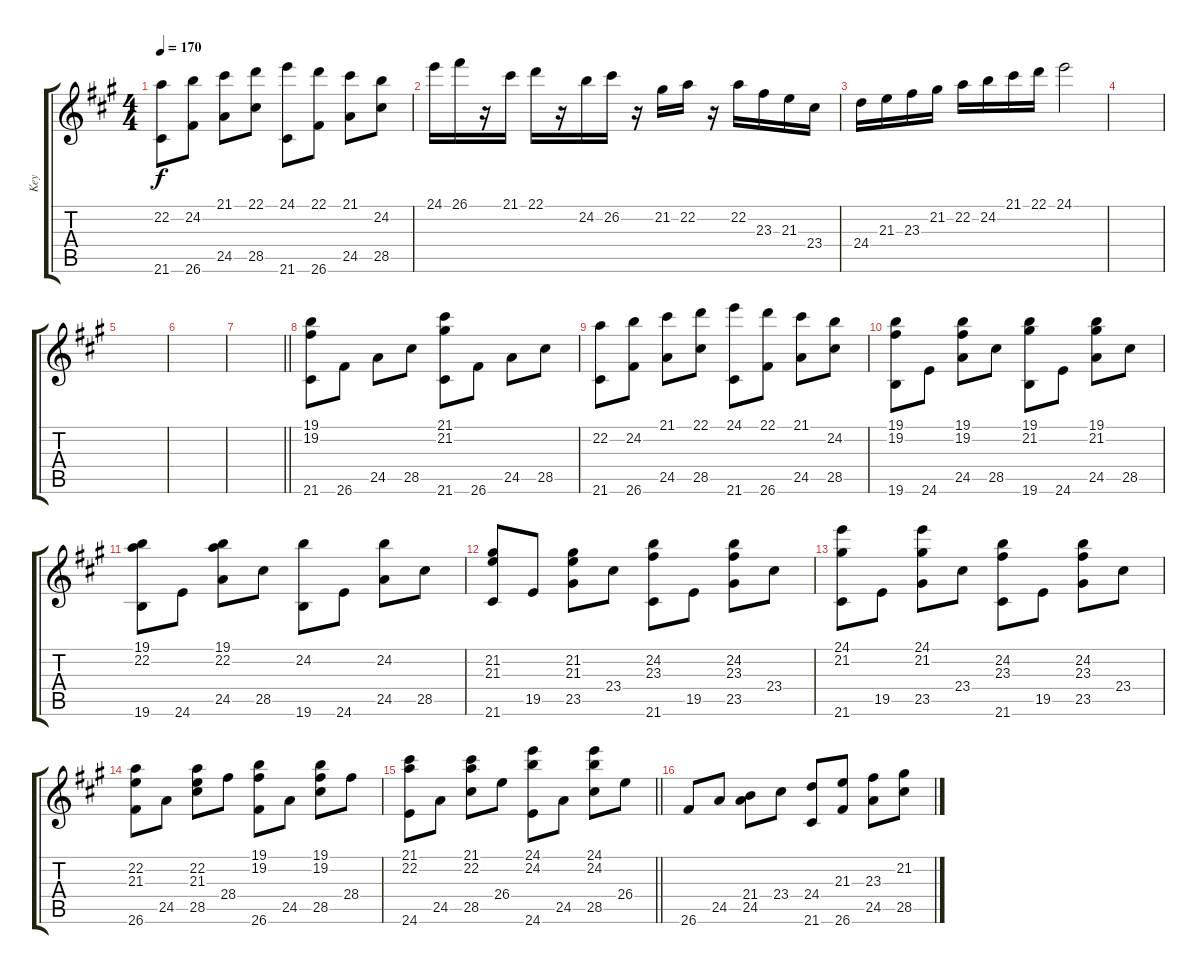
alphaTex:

\track ("Key" "Key") {instrument acousticgrandpiano}
\staff {score tabs}
\tuning (E4 B3 G3 D3 A2 E2) {hide}
\ts (4 4)
\tempo 170
\clef g2
\ks f#minor
(22.2 21.6).8{dy f} (24.2 26.6).8 (21.1 24.5).8 (22.1 28.5).8 (24.1 21.6).8 (22.1 26.6).8 (21.1 24.5).8 (24.2 28.5).8 |
24.1.16 26.1.16 r.16 21.1.16 22.1.16 r.16 24.2.16 26.2.16 r.16 21.2.16 22.2.16 r.16 22.2.16 23.3.16 21.3.16 23.4.16 |
24.4.16 21.3.16 23.3.16 21.2.16 22.2.16 24.2.16 21.1.16 22.1.16 24.1.2 |
|
|
|
\barLineRight lightlight
|
(19.1 19.2 21.6).8 26.6.8 24.5.8 28.5.8 (21.1 21.2 21.6).8 26.6.8 24.5.8 28.5.8 |
(22.2 21.6).8 (24.2 26.6).8 (21.1 24.5).8 (22.1 28.5).8 (24.1 21.6).8 (22.1 26.6).8 (21.1 24.5).8 (24.2 28.5).8 |
(19.1 19.2 19.6).8 24.6.8 (19.1 19.2 24.5).8 28.5.8 (19.1 21.2 19.6).8 24.6.8 (19.1 21.2 24.5).8 28.5.8 |
(19.1 22.2 19.6).8 24.6.8 (19.1 22.2 24.5).8 28.5.8 (24.2 19.6).8 24.6.8 (24.2 24.5).8 28.5.8 |
(21.2 21.3 21.6).8 19.5.8 (21.2 21.3 23.5).8 23.4.8 (24.2 23.3 21.6).8 19.5.8 (24.2 23.3 23.5).8 23.4.8 |
(24.1 21.2 21.6).8 19.5.8 (24.1 21.2 23.5).8 23.4.8 (24.2 23.3 21.6).8 19.5.8 (24.2 23.3 23.5).8 23.4.8 |
(22.2 21.3 26.6).8 24.5.8 (22.2 21.3 28.5).8 28.4.8 (19.1 19.2 26.6).8 24.5.8 (19.1 19.2 28.5).8 28.4.8 |
\barLineRight lightlight
(21.1 22.2 24.6).8 24.5.8 (21.1 22.2 28.5).8 26.4.8 (24.1 24.2 24.6).8 24.5.8 (24.1 24.2 28.5).8 26.4.8 |
26.6.8 24.5.8 (21.4 24.5).8 23.4.8 (24.4 21.6).8 (21.3 26.6).8 (23.3 24.5).8 (21.2 28.5).8
